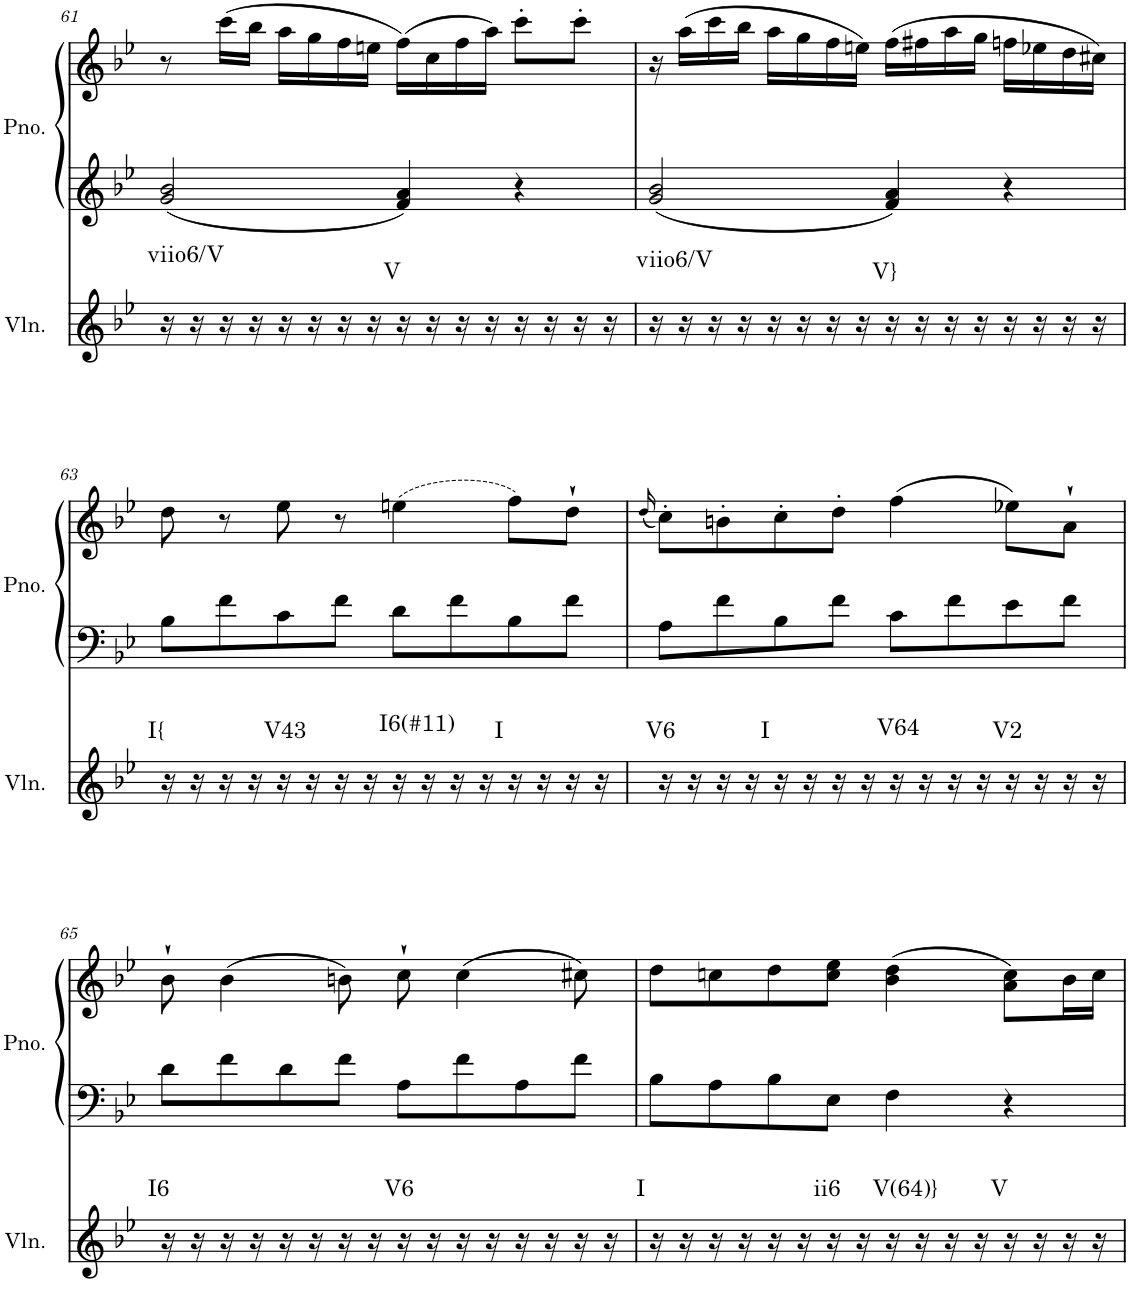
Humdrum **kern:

**kern	**harte	**kern	**kern
*part2	*part2	*part1	*part1
*staff3	*	*staff2	*staff1
*I"Violin	*	*I"Piano, Piano right	*
*I'Vln.	*	*I'Pno.	*
!!LO:PB:g=z
*clefG2	*	*clefF4	*clefG2
*k[b-e-]	*	*k[b-e-]	*k[b-e-]
*M4/4	*	*M4/4	*M4/4
=61	=61	=61	=61
!	!LO:H:kt=viio6/V	!	!
16r	N	2g/ 2b-/	8r
16r	.	.	.
16r	.	.	(16ccc\LL
16r	.	.	16bb-\JJ
16r	.	.	16aa\LL
16r	.	.	16gg\
16r	.	.	16ff\
16r	.	.	16een\JJ
!	!LO:H:kt=V	!	!
16r	N	4f/ 4a/	(16ff\LL)
16r	.	.	16cc\
16r	.	.	16ff\
16r	.	.	16aa\JJ)
16r	.	4r	8ccc'\L
16r	.	.	.
16r	.	.	8ccc'\J
16r	.	.	.
=62	=62	=62	=62
!	!LO:H:kt=viio6/V	!	!
16r	N	2g/ 2b-/	16r
16r	.	.	(16aa\LL
16r	.	.	16ccc\
16r	.	.	16bb-\JJ
16r	.	.	16aa\LL
16r	.	.	16gg\
16r	.	.	16ff\
16r	.	.	16een\JJ)
!	!LO:H:kt=V}	!	!
16r	N	4f/ 4a/	(16ff\LL
16r	.	.	16ff#X\
16r	.	.	16aa\
16r	.	.	16gg\JJ
16r	.	4r	16ffn\LL
16r	.	.	16ee-X\
16r	.	.	16dd\
16r	.	.	16cc#X\JJ)
!!LO:LB:g=z
=63	=63	=63	=63
!	!LO:H:kt=I{	!	!
16r	N	8B-\L	8dd\
16r	.	.	.
16r	.	8f\	8r
16r	.	.	.
!	!LO:H:kt=V43	!	!
16r	N	8c\	8ee-\
16r	.	.	.
16r	.	8f\J	8r
16r	.	.	.
!	!LO:H:kt=I6(#11)	!	!
16r	N	8d\L	(4een\
16r	.	.	.
16r	.	8f\	.
16r	.	.	.
!	!LO:H:kt=I	!	!
16r	N	8B-\	8ff\L)
16r	.	.	.
16r	.	8f\J	8dd`\J
16r	.	.	.
=64	=64	=64	=64
.	.	.	(16qdd/
!	!LO:H:kt=V6	!	!
16r	N	8A\L	8cc'\L)
16r	.	.	.
16r	.	8f\	8bn'\
16r	.	.	.
!	!LO:H:kt=I	!	!
16r	N	8B-\	8cc'\
16r	.	.	.
16r	.	8f\J	8dd'\J
16r	.	.	.
!	!LO:H:kt=V64	!	!
16r	N	8c\L	(4ff\
16r	.	.	.
16r	.	8f\	.
16r	.	.	.
!	!LO:H:kt=V2	!	!
16r	N	8e-\	8ee-X\L)
16r	.	.	.
16r	.	8f\J	8a`\J
16r	.	.	.
!!LO:LB:g=z
=65	=65	=65	=65
!	!LO:H:kt=I6	!	!
16r	N	8d\L	8b-`\
16r	.	.	.
16r	.	8f\	(4b-\
16r	.	.	.
16r	.	8d\	.
16r	.	.	.
16r	.	8f\J	8bn\)
16r	.	.	.
!	!LO:H:kt=V6	!	!
16r	N	8A\L	8cc`\
16r	.	.	.
16r	.	8f\	(4cc\
16r	.	.	.
16r	.	8A\	.
16r	.	.	.
16r	.	8f\J	8cc#X\)
16r	.	.	.
=66	=66	=66	=66
!	!LO:H:kt=I	!	!
16r	N	8B-\L	8dd\L
16r	.	.	.
16r	.	8A\	8ccn\
16r	.	.	.
16r	.	8B-\	8dd\
16r	.	.	.
!	!LO:H:kt=ii6	!	!
16r	N	8E-\J	8cc\ 8ee-\J
16r	.	.	.
!	!LO:H:kt=V(64)}	!	!
16r	N	4F\	(4b-\ 4dd\
16r	.	.	.
16r	.	.	.
16r	.	.	.
!	!LO:H:kt=V	!	!
16r	N	4r	8a\ 8cc\L)
16r	.	.	.
16r	.	.	16b-\L
16r	.	.	16cc\JJ
=	=	=	=
*-	*-	*-	*-
